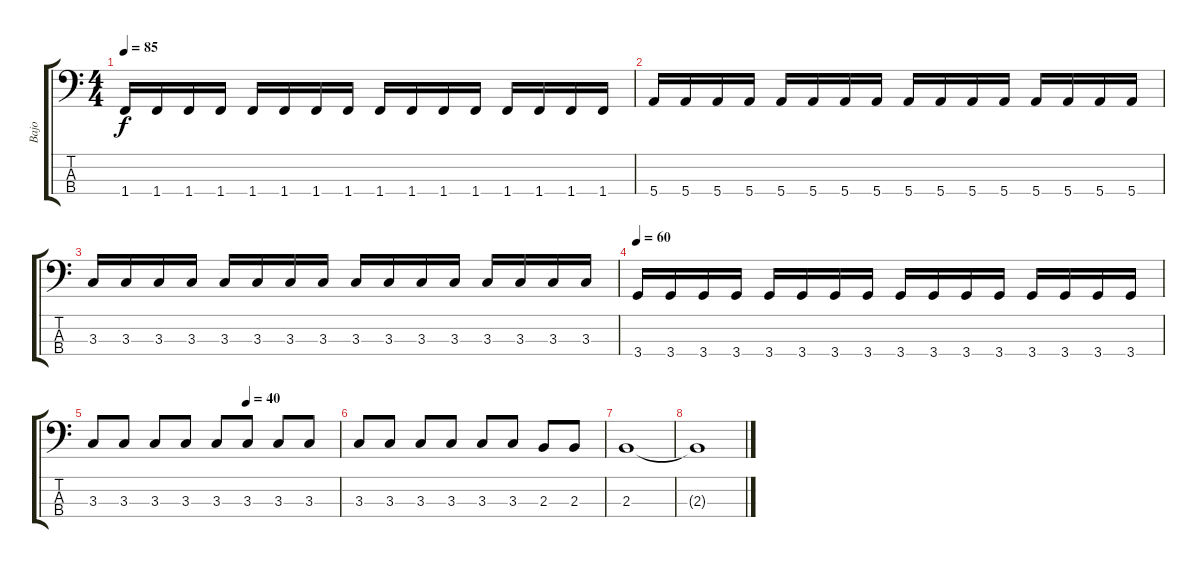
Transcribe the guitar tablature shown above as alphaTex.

\track ("Bajo" "Bajo") {instrument electricbassfinger}
\staff {score tabs}
\tuning (G2 D2 A1 E1) {hide}
\ts (4 4)
\tempo 85
\clef f4
\ks c
1.4.16{dy f} 1.4.16 1.4.16 1.4.16 1.4.16 1.4.16 1.4.16 1.4.16 1.4.16 1.4.16 1.4.16 1.4.16 1.4.16 1.4.16 1.4.16 1.4.16 |
5.4.16 5.4.16 5.4.16 5.4.16 5.4.16 5.4.16 5.4.16 5.4.16 5.4.16 5.4.16 5.4.16 5.4.16 5.4.16 5.4.16 5.4.16 5.4.16 |
3.3.16 3.3.16 3.3.16 3.3.16 3.3.16 3.3.16 3.3.16 3.3.16 3.3.16 3.3.16 3.3.16 3.3.16 3.3.16 3.3.16 3.3.16 3.3.16 |
\tempo 60
3.4.16 3.4.16 3.4.16 3.4.16 3.4.16 3.4.16 3.4.16 3.4.16 3.4.16 3.4.16 3.4.16 3.4.16 3.4.16 3.4.16 3.4.16 3.4.16 |
\tempo (40 0.625)
3.3.8{volume 3} 3.3.8 3.3.8 3.3.8 3.3.8 3.3.8 3.3.8 3.3.8 |
3.3.8 3.3.8 3.3.8 3.3.8 3.3.8 3.3.8 2.3.8 2.3.8 |
2.3.1 |
2.3{t}.1
